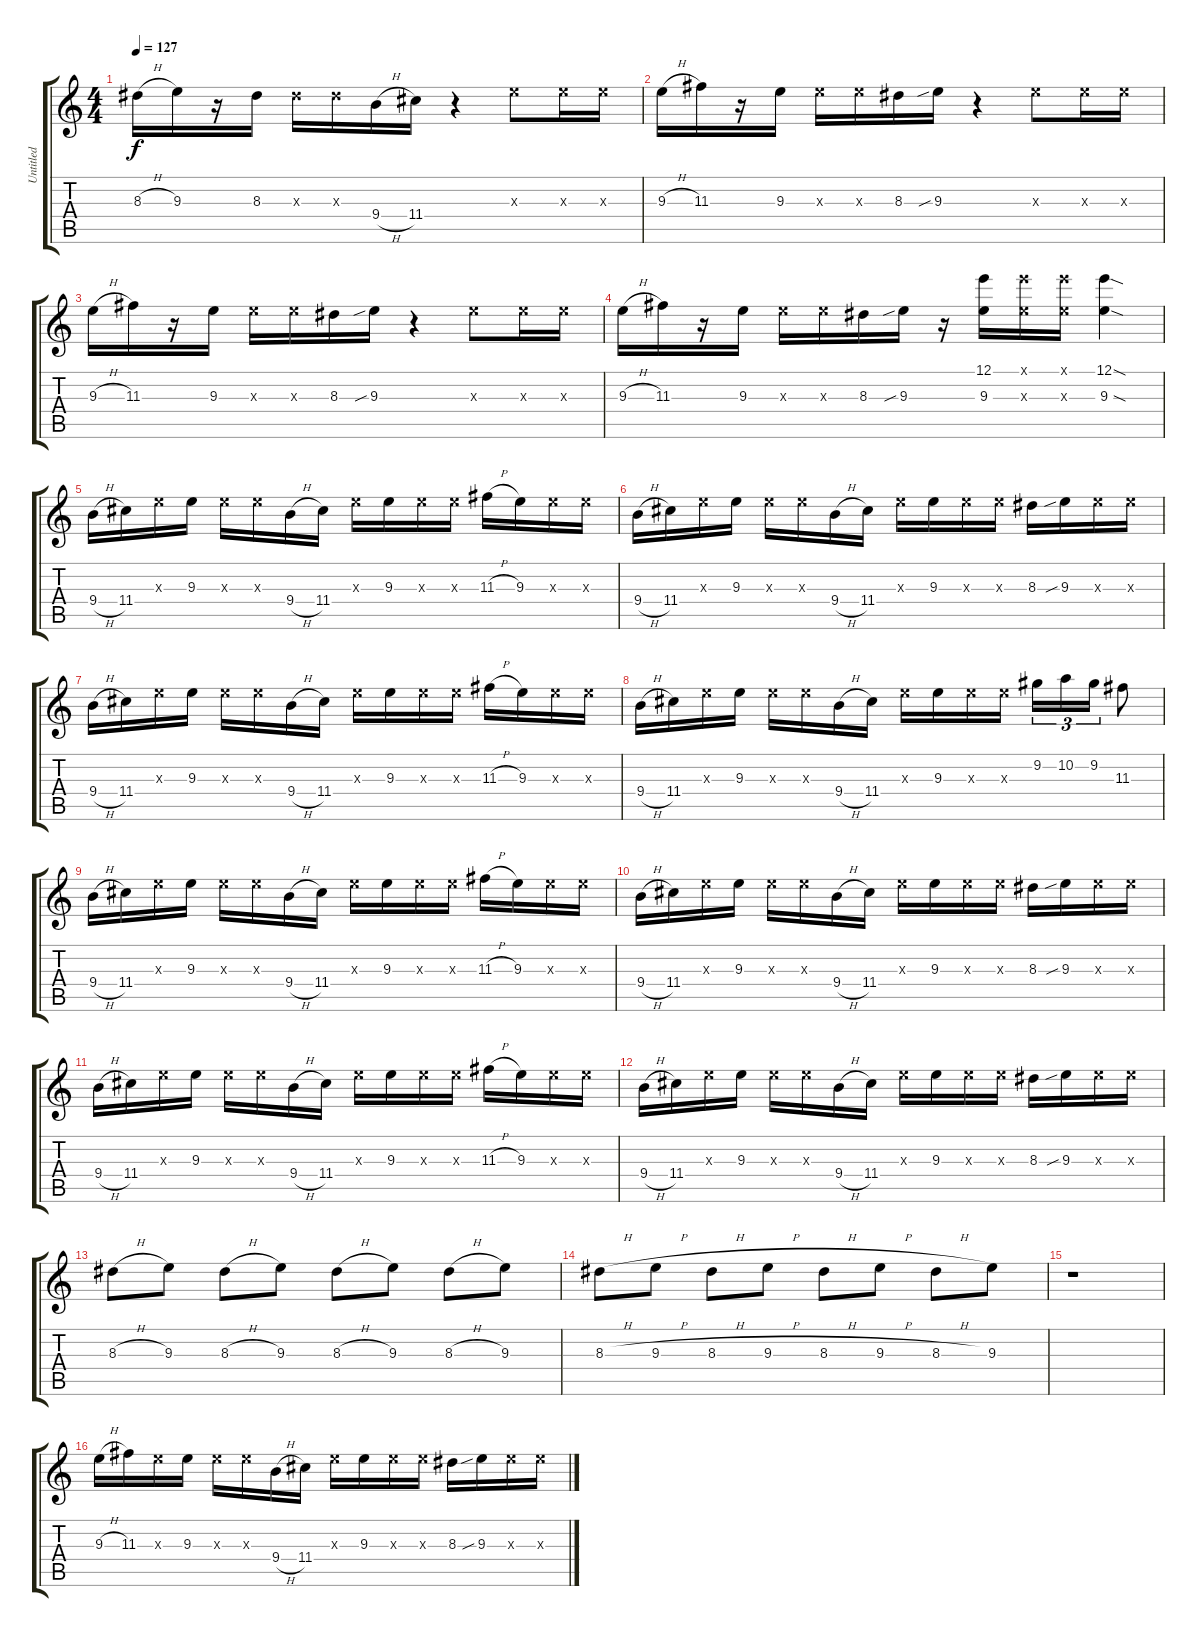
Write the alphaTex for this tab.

\track ("Untitled" "Untitled") {instrument acousticguitarnylon}
\staff {score tabs}
\tuning (E4 B3 G3 D3 A2 E2) {hide}
\ts (4 4)
\tempo 127
\clef g2
\ks c
8.3{h}.16{dy f} 9.3.16 r.16 8.3.16 8.3{x}.16 8.3{x}.16 9.4{h}.16 11.4.16 r.4 9.3{x}.8 9.3{x}.16 9.3{x}.16 |
9.3{h}.16 11.3.16 r.16 9.3.16 9.3{x}.16 9.3{x}.16 8.3.16 9.3{sib}.16 r.4 9.3{x}.8 9.3{x}.16 9.3{x}.16 |
9.3{h}.16 11.3.16 r.16 9.3.16 9.3{x}.16 9.3{x}.16 8.3.16 9.3{sib}.16 r.4 9.3{x}.8 9.3{x}.16 9.3{x}.16 |
9.3{h}.16 11.3.16 r.16 9.3.16 9.3{x}.16 9.3{x}.16 8.3.16 9.3{sib}.16 r.16 (12.1 9.3).16 (12.1{x} 9.3{x}).16 (12.1{x} 9.3{x}).16 (12.1{sod} 9.3{sod}).4 |
9.4{h}.16 11.4.16 9.3{x}.16 9.3.16 9.3{x}.16 9.3{x}.16 9.4{h}.16 11.4.16 9.3{x}.16 9.3.16 9.3{x}.16 9.3{x}.16 11.3{h}.16 9.3.16 9.3{x}.16 9.3{x}.16 |
9.4{h}.16 11.4.16 9.3{x}.16 9.3.16 9.3{x}.16 9.3{x}.16 9.4{h}.16 11.4.16 9.3{x}.16 9.3.16 9.3{x}.16 9.3{x}.16 8.3.16 9.3{sib}.16 9.3{x}.16 9.3{x}.16 |
9.4{h}.16 11.4.16 9.3{x}.16 9.3.16 9.3{x}.16 9.3{x}.16 9.4{h}.16 11.4.16 9.3{x}.16 9.3.16 9.3{x}.16 9.3{x}.16 11.3{h}.16 9.3.16 9.3{x}.16 9.3{x}.16 |
9.4{h}.16 11.4.16 9.3{x}.16 9.3.16 9.3{x}.16 9.3{x}.16 9.4{h}.16 11.4.16 9.3{x}.16 9.3.16 9.3{x}.16 9.3{x}.16 9.2.16{tu (3 2)} 10.2.16{tu (3 2)} 9.2.16{tu (3 2)} 11.3.8 |
9.4{h}.16 11.4.16 9.3{x}.16 9.3.16 9.3{x}.16 9.3{x}.16 9.4{h}.16 11.4.16 9.3{x}.16 9.3.16 9.3{x}.16 9.3{x}.16 11.3{h}.16 9.3.16 9.3{x}.16 9.3{x}.16 |
9.4{h}.16 11.4.16 9.3{x}.16 9.3.16 9.3{x}.16 9.3{x}.16 9.4{h}.16 11.4.16 9.3{x}.16 9.3.16 9.3{x}.16 9.3{x}.16 8.3.16 9.3{sib}.16 9.3{x}.16 9.3{x}.16 |
9.4{h}.16 11.4.16 9.3{x}.16 9.3.16 9.3{x}.16 9.3{x}.16 9.4{h}.16 11.4.16 9.3{x}.16 9.3.16 9.3{x}.16 9.3{x}.16 11.3{h}.16 9.3.16 9.3{x}.16 9.3{x}.16 |
9.4{h}.16 11.4.16 9.3{x}.16 9.3.16 9.3{x}.16 9.3{x}.16 9.4{h}.16 11.4.16 9.3{x}.16 9.3.16 9.3{x}.16 9.3{x}.16 8.3.16 9.3{sib}.16 9.3{x}.16 9.3{x}.16 |
8.3{h}.8 9.3.8 8.3{h}.8 9.3.8 8.3{h}.8 9.3.8 8.3{h}.8 9.3.8 |
8.3{h}.8 9.3{h}.8 8.3{h}.8 9.3{h}.8 8.3{h}.8 9.3{h}.8 8.3{h}.8 9.3.8 |
r.1 |
9.3{h}.16 11.3.16 9.3{x}.16 9.3.16 9.3{x}.16 9.3{x}.16 9.4{h}.16 11.4.16 9.3{x}.16 9.3.16 9.3{x}.16 9.3{x}.16 8.3.16 9.3{sib}.16 9.3{x}.16 9.3{x}.16
